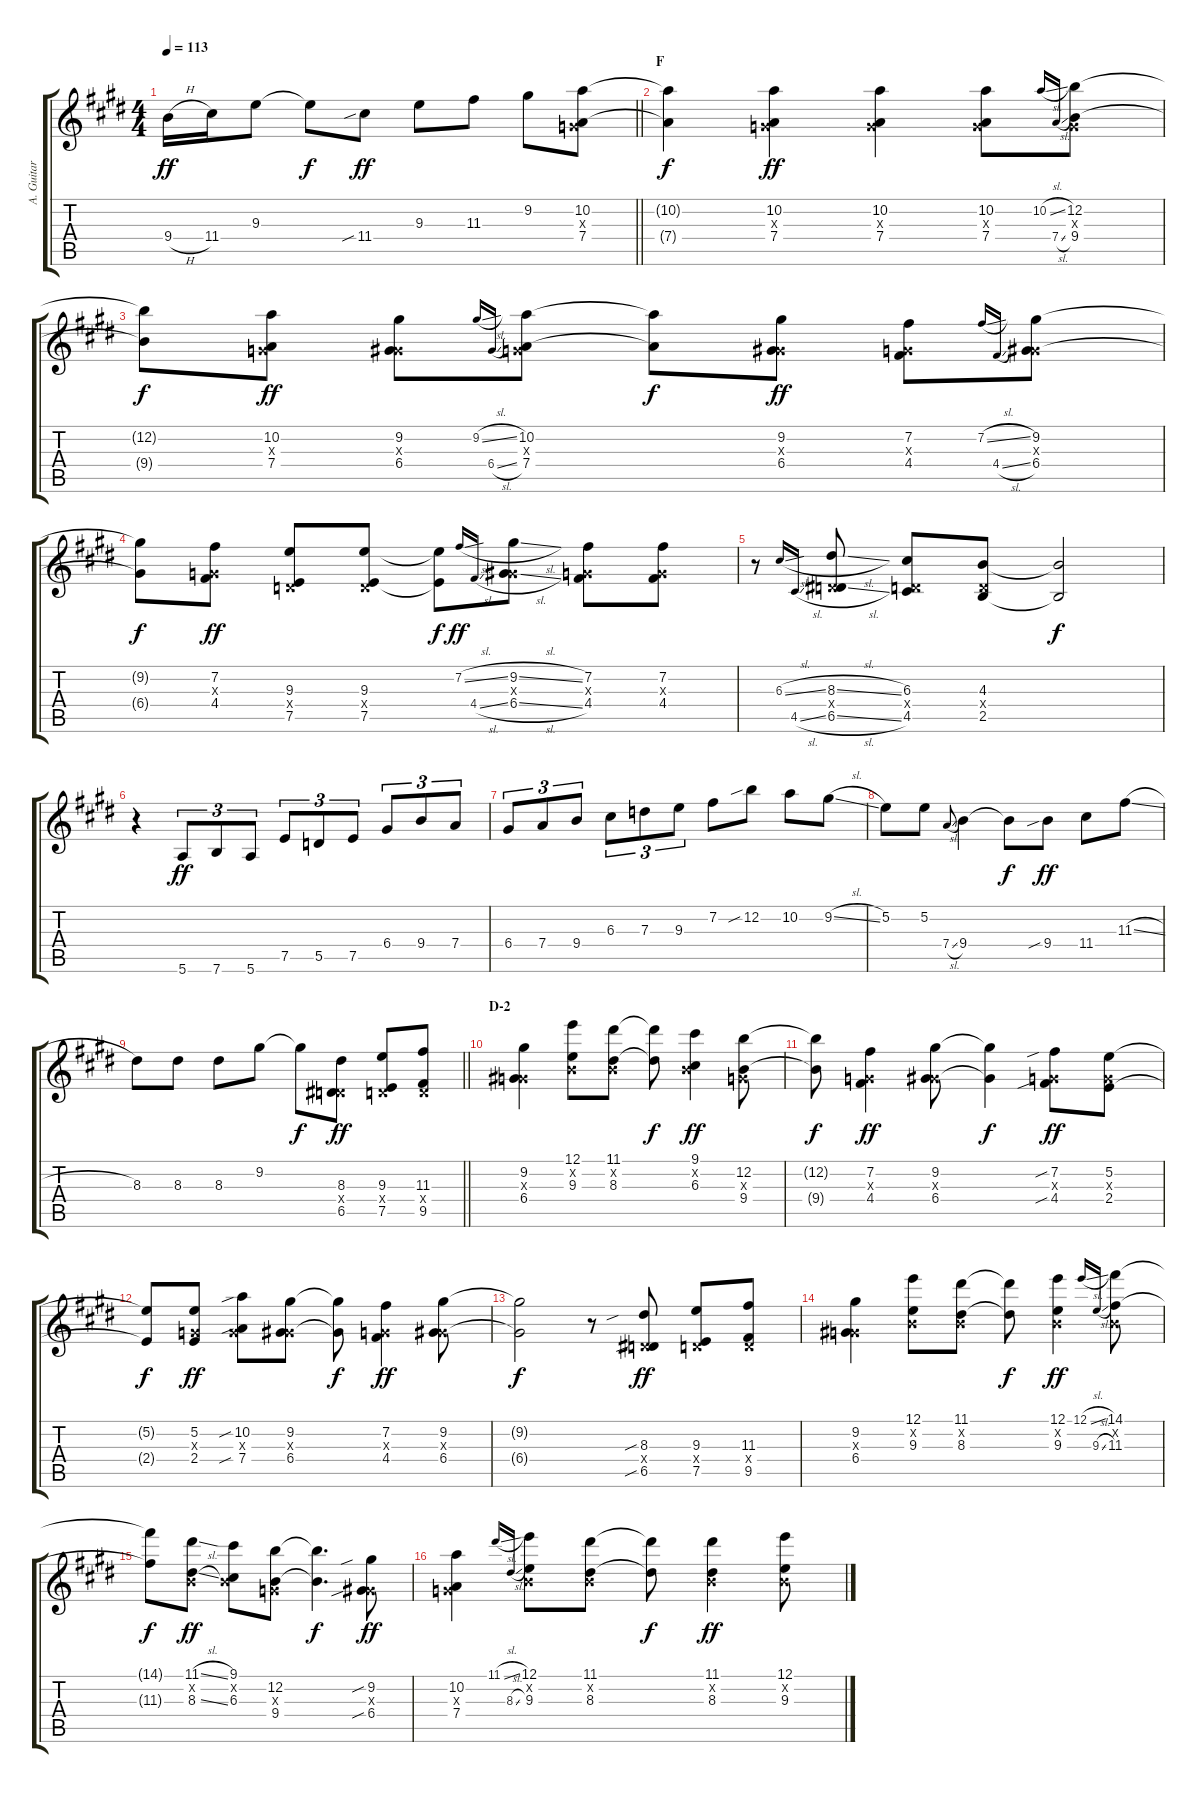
\track ("A. Guitar I" "A. Guitar ") {instrument acousticguitarsteel}
\staff {score tabs}
\tuning (E4 B3 G3 D3 A2 E2) {hide}
\ts (4 4)
\tempo 113
\clef g2
\barLineRight lightlight
\ks e
9.4{h}.16{dy ff} 11.4.16 9.3.8 9.3{t}.8{dy f} 11.4{sib}.8{dy ff} 9.3.8 11.3.8 9.2.8 (10.2 0.3{x} 7.4).8 |
\section ("" "F")
(10.2{t} 7.4{t}).4{dy f} (10.2 0.3{x} 7.4).4{dy ff} (10.2 0.3{x} 7.4).4 (10.2 0.3{x} 7.4).8 10.2{sl}.16{gr onbeat} 7.4{sl}.16{gr onbeat} (12.2 0.3{x} 9.4).8 |
(12.2{t} 9.4{t}).8{dy f} (10.2 0.3{x} 7.4).8{dy ff} (9.2 0.3{x} 6.4).8 9.2{sl}.16{gr onbeat} 6.4{sl}.16{gr onbeat} (10.2 0.3{x} 7.4).8 (10.2{t} 7.4{t}).8{dy f} (9.2 0.3{x} 6.4).8{dy ff} (7.2 0.3{x} 4.4).8 7.2{sl}.16{gr onbeat} 4.4{sl}.16{gr onbeat} (9.2 0.3{x} 6.4).8 |
(9.2{t} 6.4{t}).8{dy f} (7.2 0.3{x} 4.4).8{dy ff} (9.3 0.4{x} 7.5).8 (9.3 0.4{x} 7.5).8 (9.3{t} 7.5{t}).8{dy f} 7.2{sl}.16{gr onbeat dy ff} 4.4{sl}.16{gr onbeat} (9.2{sl} 0.3{x} 6.4{sl}).8 (7.2 0.3{x} 4.4).8 (7.2 0.3{x} 4.4).8 |
r.8 6.3{sl}.16{gr onbeat} 4.5{sl}.16{gr onbeat} (8.3{sl} 0.4{x} 6.5{sl}).8 (6.3 0.4{x} 4.5).8 (4.3 0.4{x} 2.5).8 (4.3{t} 2.5{t}).2{dy f} |
r.4 5.6.8{tu (3 2) dy ff} 7.6.8{tu (3 2)} 5.6.8{tu (3 2)} 7.5.8{tu (3 2)} 5.5.8{tu (3 2)} 7.5.8{tu (3 2)} 6.4.8{tu (3 2)} 9.4.8{tu (3 2)} 7.4.8{tu (3 2)} |
6.4.8{tu (3 2)} 7.4.8{tu (3 2)} 9.4.8{tu (3 2)} 6.3.8{tu (3 2)} 7.3.8{tu (3 2)} 9.3.8{tu (3 2)} 7.2.8 12.2{sib}.8 10.2.8 9.2{sl}.8 |
5.2.8 5.2.8 7.4{sl}.8{gr onbeat} 9.4.4 9.4{t}.8{dy f} 9.4{sib}.8{dy ff} 11.4.8 11.3{sl}.8 |
\barLineRight lightlight
8.3.8 8.3.8 8.3.8 9.2.8 9.2{t}.8{dy f} (8.3 0.4{x} 6.5).8{dy ff} (9.3 0.4{x} 7.5).8 (11.3 0.4{x} 9.5).8 |
\section ("" "D-2")
(9.2 0.3{x} 6.4).4 (12.1 0.2{x} 9.3).8 (11.1 0.2{x} 8.3).8 (11.1{t} 8.3{t}).8{dy f} (9.1 0.2{x} 6.3).4{dy ff} (12.2 0.3{x} 9.4).8 |
(12.2{t} 9.4{t}).8{dy f} (7.2 0.3{x} 4.4).4{dy ff} (9.2 0.3{x} 6.4).8 (9.2{t} 6.4{t}).4{dy f} (7.2{sib} 0.3{x} 4.4{sib}).8{dy ff} (5.2 0.3{x} 2.4).8 |
(5.2{t} 2.4{t}).8{dy f} (5.2 0.3{x} 2.4).8{dy ff} (10.2{sib} 0.3{x} 7.4{sib}).8 (9.2 0.3{x} 6.4).8 (9.2{t} 6.4{t}).8{dy f} (7.2 0.3{x} 4.4).4{dy ff} (9.2 0.3{x} 6.4).8 |
(9.2{t} 6.4{t}).2{dy f} r.8 (8.3{sib} 0.4{x} 6.5{sib}).8{dy ff} (9.3 0.4{x} 7.5).8 (11.3 0.4{x} 9.5).8 |
(9.2 0.3{x} 6.4).4 (12.1 0.2{x} 9.3).8 (11.1 0.2{x} 8.3).8 (11.1{t} 8.3{t}).8{dy f} (12.1 0.2{x} 9.3).4{dy ff} 12.1{sl}.16{gr onbeat} 9.3{sl}.16{gr onbeat} (14.1 0.2{x} 11.3).8 |
(14.1{t} 11.3{t}).8{dy f} (11.1{sl} 0.2{x} 8.3{sl}).8{dy ff} (9.1 0.2{x} 6.3).8 (12.2 0.3{x} 9.4).8 (12.2{t} 9.4{t}).4{d dy f} (9.2{sib} 0.3{x} 6.4{sib}).8{dy ff} |
(10.2 0.3{x} 7.4).4 11.1{sl}.16{gr onbeat} 8.3{sl}.16{gr onbeat} (12.1 0.2{x} 9.3).8 (11.1 0.2{x} 8.3).8 (11.1{t} 8.3{t}).8{dy f} (11.1 0.2{x} 8.3).4{dy ff} (12.1 0.2{x} 9.3).8
